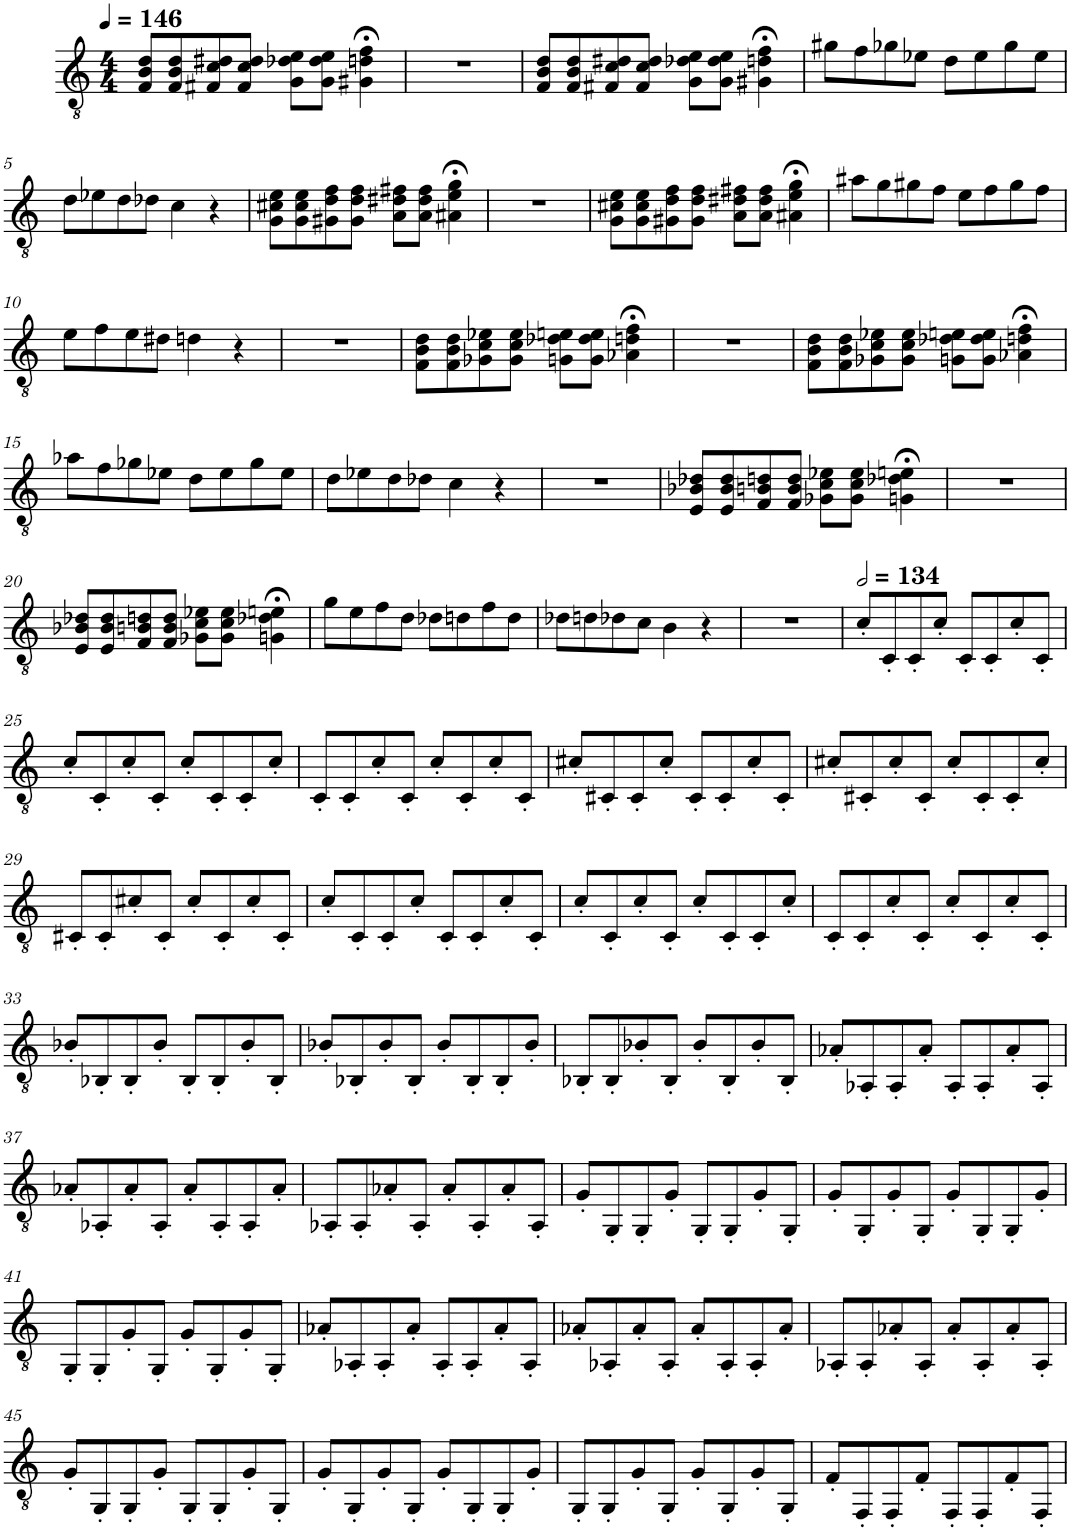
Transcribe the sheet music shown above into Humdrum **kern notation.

**kern
*part1
*staff1
*I"Guitarra Elétrica
*I'Guit. El.
*clefGv2
*k[]
*M4/4
*MM146
=1
8F/ 8B/ 8d/L
8F/ 8B/ 8d/
8F#X/ 8c/ 8d#X/
8F#/ 8c/ 8d#/J
8G\ 8d-X\ 8e\L
8G\ 8d-\ 8e\J
4G#X\;< 4dn\;< 4f\;<
=2
1r
=3
8F/ 8B/ 8d/L
8F/ 8B/ 8d/
8F#X/ 8c/ 8d#X/
8F#/ 8c/ 8d#/J
8G\ 8d-X\ 8e\L
8G\ 8d-\ 8e\J
4G#X\;< 4dn\;< 4f\;<
=4
8g#X\L
8f\
8g-X\
8e-X\J
8d\L
8e-\
8g-\
8e-\J
!!LO:LB:g=z
=5
8d\L
8e-X\
8d\
8d-X\J
4c\
4r
=6
8G\ 8c#X\ 8e\L
8G\ 8c#\ 8e\
8G#X\ 8d\ 8f\
8G#\ 8d\ 8f\J
8A\ 8d#X\ 8f#X\L
8A\ 8d#\ 8f#\J
4A#X\;< 4e\;< 4g\;<
=7
1r
=8
8G\ 8c#X\ 8e\L
8G\ 8c#\ 8e\
8G#X\ 8d\ 8f\
8G#\ 8d\ 8f\J
8A\ 8d#X\ 8f#X\L
8A\ 8d#\ 8f#\J
4A#X\;< 4e\;< 4g\;<
=9
8a#X\L
8g\
8g#X\
8f\J
8e\L
8f\
8g#\
8f\J
!!LO:LB:g=z
=10
8e\L
8f\
8e\
8d#X\J
4dn\
4r
=11
1r
=12
8F\ 8B\ 8d\L
8F\ 8B\ 8d\
8G-X\ 8c\ 8e-X\
8G-\ 8c\ 8e-\J
8Gn\ 8d-X\ 8en\L
8G\ 8d-\ 8e\J
4A-X\;< 4dn\;< 4f\;<
=13
1r
=14
8F\ 8B\ 8d\L
8F\ 8B\ 8d\
8G-X\ 8c\ 8e-X\
8G-\ 8c\ 8e-\J
8Gn\ 8d-X\ 8en\L
8G\ 8d-\ 8e\J
4A-X\;< 4dn\;< 4f\;<
!!LO:LB:g=z
=15
8a-X\L
8f\
8g-X\
8e-X\J
8d\L
8e-\
8g-\
8e-\J
=16
8d\L
8e-X\
8d\
8d-X\J
4c\
4r
=17
1r
=18
8E/ 8B-X/ 8d-X/L
8E/ 8B-/ 8d-/
8F/ 8Bn/ 8dn/
8F/ 8B/ 8d/J
8G-X\ 8c\ 8e-X\L
8G-\ 8c\ 8e-\J
4Gn\;< 4d-X\;< 4en\;<
=19
1r
!!LO:LB:g=z
=20
8E/ 8B-X/ 8d-X/L
8E/ 8B-/ 8d-/
8F/ 8Bn/ 8dn/
8F/ 8B/ 8d/J
8G-X\ 8c\ 8e-X\L
8G-\ 8c\ 8e-\J
4Gn\;< 4d-X\;< 4en\;<
=21
8g\L
8e\
8f\
8d\J
8d-X\L
8dn\
8f\
8d\J
=22
8d-X\L
8dn\
8d-X\
8c\J
4B\
4r
=23
1r
=24
*MM268
8c'/L
8C'/
8C'/
8c'/J
8C'/L
8C'/
8c'/
8C'/J
!!LO:LB:g=z
=25
8c'/L
8C'/
8c'/
8C'/J
8c'/L
8C'/
8C'/
8c'/J
=26
8C'/L
8C'/
8c'/
8C'/J
8c'/L
8C'/
8c'/
8C'/J
=27
8c#X'/L
8C#X'/
8C#'/
8c#'/J
8C#'/L
8C#'/
8c#'/
8C#'/J
=28
8c#X'/L
8C#X'/
8c#'/
8C#'/J
8c#'/L
8C#'/
8C#'/
8c#'/J
!!LO:LB:g=z
=29
8C#X'/L
8C#'/
8c#X'/
8C#'/J
8c#'/L
8C#'/
8c#'/
8C#'/J
=30
8c'/L
8C'/
8C'/
8c'/J
8C'/L
8C'/
8c'/
8C'/J
=31
8c'/L
8C'/
8c'/
8C'/J
8c'/L
8C'/
8C'/
8c'/J
=32
8C'/L
8C'/
8c'/
8C'/J
8c'/L
8C'/
8c'/
8C'/J
!!LO:LB:g=z
=33
8B-X'/L
8BB-X'/
8BB-'/
8B-'/J
8BB-'/L
8BB-'/
8B-'/
8BB-'/J
=34
8B-X'/L
8BB-X'/
8B-'/
8BB-'/J
8B-'/L
8BB-'/
8BB-'/
8B-'/J
=35
8BB-X'/L
8BB-'/
8B-X'/
8BB-'/J
8B-'/L
8BB-'/
8B-'/
8BB-'/J
=36
8A-X'/L
8AA-X'/
8AA-'/
8A-'/J
8AA-'/L
8AA-'/
8A-'/
8AA-'/J
!!LO:LB:g=z
=37
8A-X'/L
8AA-X'/
8A-'/
8AA-'/J
8A-'/L
8AA-'/
8AA-'/
8A-'/J
=38
8AA-X'/L
8AA-'/
8A-X'/
8AA-'/J
8A-'/L
8AA-'/
8A-'/
8AA-'/J
=39
8G'/L
8GG'/
8GG'/
8G'/J
8GG'/L
8GG'/
8G'/
8GG'/J
=40
8G'/L
8GG'/
8G'/
8GG'/J
8G'/L
8GG'/
8GG'/
8G'/J
!!LO:LB:g=z
=41
8GG'/L
8GG'/
8G'/
8GG'/J
8G'/L
8GG'/
8G'/
8GG'/J
=42
8A-X'/L
8AA-X'/
8AA-'/
8A-'/J
8AA-'/L
8AA-'/
8A-'/
8AA-'/J
=43
8A-X'/L
8AA-X'/
8A-'/
8AA-'/J
8A-'/L
8AA-'/
8AA-'/
8A-'/J
=44
8AA-X'/L
8AA-'/
8A-X'/
8AA-'/J
8A-'/L
8AA-'/
8A-'/
8AA-'/J
!!LO:LB:g=z
=45
8G'/L
8GG'/
8GG'/
8G'/J
8GG'/L
8GG'/
8G'/
8GG'/J
=46
8G'/L
8GG'/
8G'/
8GG'/J
8G'/L
8GG'/
8GG'/
8G'/J
=47
8GG'/L
8GG'/
8G'/
8GG'/J
8G'/L
8GG'/
8G'/
8GG'/J
=48
8F'/L
8FF'/
8FF'/
8F'/J
8FF'/L
8FF'/
8F'/
8FF'/J
=
*-
